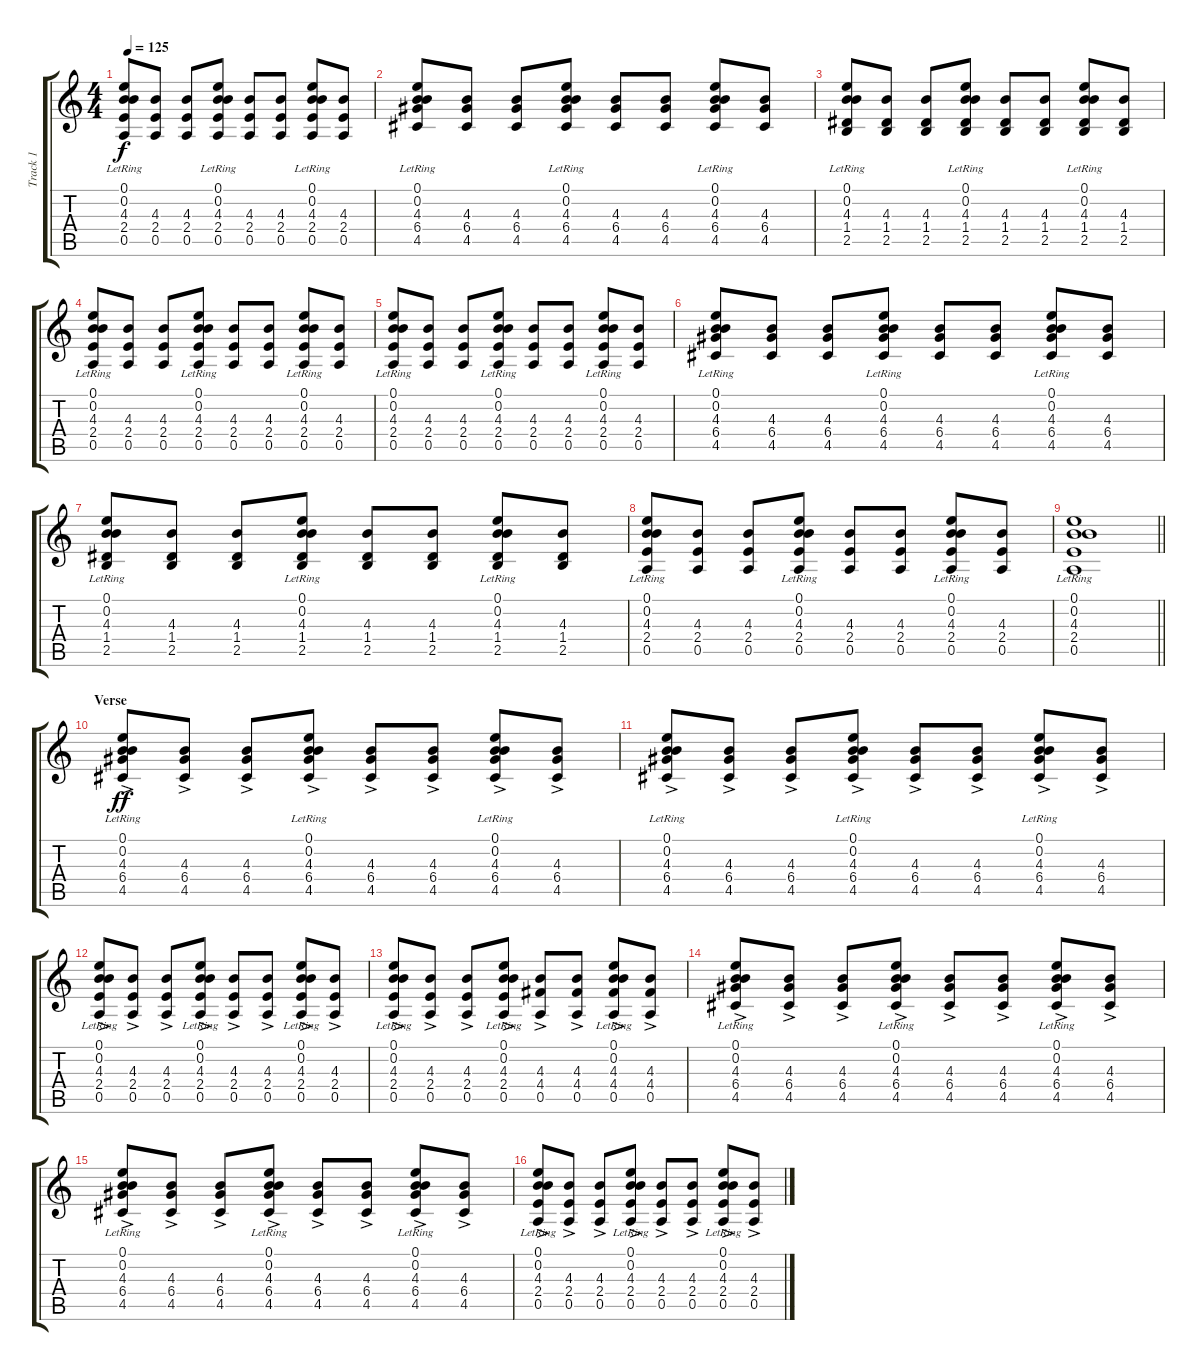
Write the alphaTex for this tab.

\track ("Track 1" "Track 1") {instrument acousticguitarsteel}
\staff {score tabs}
\tuning (E4 B3 G3 D3 A2 E2) {hide}
\ts (4 4)
\tempo 125
\clef g2
\ks c
(0.1{lr} 0.2{lr} 4.3 2.4 0.5).8{dy f} (4.3 2.4 0.5).8 (4.3 2.4 0.5).8 (0.1{lr} 0.2{lr} 4.3 2.4 0.5).8 (4.3 2.4 0.5).8 (4.3 2.4 0.5).8 (0.1{lr} 0.2{lr} 4.3 2.4 0.5).8 (4.3 2.4 0.5).8 |
(0.1{lr} 0.2{lr} 4.3 6.4 4.5).8 (4.3 6.4 4.5).8 (4.3 6.4 4.5).8 (0.1{lr} 0.2{lr} 4.3 6.4 4.5).8 (4.3 6.4 4.5).8 (4.3 6.4 4.5).8 (0.1{lr} 0.2{lr} 4.3 6.4 4.5).8 (4.3 6.4 4.5).8 |
(0.1{lr} 0.2{lr} 4.3 1.4 2.5).8 (4.3 1.4 2.5).8 (4.3 1.4 2.5).8 (0.1{lr} 0.2{lr} 4.3 1.4 2.5).8 (4.3 1.4 2.5).8 (4.3 1.4 2.5).8 (0.1{lr} 0.2{lr} 4.3 1.4 2.5).8 (4.3 1.4 2.5).8 |
(0.1{lr} 0.2{lr} 4.3 2.4 0.5).8 (4.3 2.4 0.5).8 (4.3 2.4 0.5).8 (0.1{lr} 0.2{lr} 4.3 2.4 0.5).8 (4.3 2.4 0.5).8 (4.3 2.4 0.5).8 (0.1{lr} 0.2{lr} 4.3 2.4 0.5).8 (4.3 2.4 0.5).8 |
(0.1{lr} 0.2{lr} 4.3 2.4 0.5).8 (4.3 2.4 0.5).8 (4.3 2.4 0.5).8 (0.1{lr} 0.2{lr} 4.3 2.4 0.5).8 (4.3 2.4 0.5).8 (4.3 2.4 0.5).8 (0.1{lr} 0.2{lr} 4.3 2.4 0.5).8 (4.3 2.4 0.5).8 |
(0.1{lr} 0.2{lr} 4.3 6.4 4.5).8 (4.3 6.4 4.5).8 (4.3 6.4 4.5).8 (0.1{lr} 0.2{lr} 4.3 6.4 4.5).8 (4.3 6.4 4.5).8 (4.3 6.4 4.5).8 (0.1{lr} 0.2{lr} 4.3 6.4 4.5).8 (4.3 6.4 4.5).8 |
(0.1{lr} 0.2{lr} 4.3 1.4 2.5).8 (4.3 1.4 2.5).8 (4.3 1.4 2.5).8 (0.1{lr} 0.2{lr} 4.3 1.4 2.5).8 (4.3 1.4 2.5).8 (4.3 1.4 2.5).8 (0.1{lr} 0.2{lr} 4.3 1.4 2.5).8 (4.3 1.4 2.5).8 |
(0.1{lr} 0.2{lr} 4.3 2.4 0.5).8 (4.3 2.4 0.5).8 (4.3 2.4 0.5).8 (0.1{lr} 0.2{lr} 4.3 2.4 0.5).8 (4.3 2.4 0.5).8 (4.3 2.4 0.5).8 (0.1{lr} 0.2{lr} 4.3 2.4 0.5).8 (4.3 2.4 0.5).8 |
\barLineRight lightlight
(0.1{lr} 0.2{lr} 4.3 2.4 0.5).1{volume 16} |
\section ("" "Verse")
(0.1{lr} 0.2{lr} 4.3 6.4 4.5{ac}).8{dy ff} (4.3 6.4 4.5{ac}).8 (4.3 6.4 4.5{ac}).8 (0.1{lr} 0.2{lr} 4.3 6.4 4.5{ac}).8 (4.3 6.4 4.5{ac}).8 (4.3 6.4 4.5{ac}).8 (0.1{lr} 0.2{lr} 4.3 6.4 4.5{ac}).8 (4.3 6.4 4.5{ac}).8 |
(0.1{lr} 0.2{lr} 4.3 6.4 4.5{ac}).8 (4.3 6.4 4.5{ac}).8 (4.3 6.4 4.5{ac}).8 (0.1{lr} 0.2{lr} 4.3 6.4 4.5{ac}).8 (4.3 6.4 4.5{ac}).8 (4.3 6.4 4.5{ac}).8 (0.1{lr} 0.2{lr} 4.3 6.4 4.5{ac}).8 (4.3 6.4 4.5{ac}).8 |
(0.1{lr} 0.2{lr} 4.3 2.4{ac} 0.5).8 (4.3 2.4{ac} 0.5).8 (4.3 2.4{ac} 0.5).8 (0.1{lr} 0.2{lr} 4.3 2.4{ac} 0.5).8 (4.3 2.4{ac} 0.5).8 (4.3 2.4{ac} 0.5).8 (0.1{lr} 0.2{lr} 4.3 2.4{ac} 0.5).8 (4.3 2.4{ac} 0.5).8 |
(0.1{lr} 0.2{lr} 4.3 2.4{ac} 0.5).8 (4.3 2.4{ac} 0.5).8 (4.3 2.4{ac} 0.5).8 (0.1{lr} 0.2{lr} 4.3 2.4{ac} 0.5).8 (4.3 4.4{ac} 0.5).8 (4.3 4.4{ac} 0.5).8 (0.1{lr} 0.2{lr} 4.3 4.4{ac} 0.5).8 (4.3 4.4{ac} 0.5).8 |
(0.1{lr} 0.2{lr} 4.3 6.4 4.5{ac}).8 (4.3 6.4 4.5{ac}).8 (4.3 6.4 4.5{ac}).8 (0.1{lr} 0.2{lr} 4.3 6.4 4.5{ac}).8 (4.3 6.4 4.5{ac}).8 (4.3 6.4 4.5{ac}).8 (0.1{lr} 0.2{lr} 4.3 6.4 4.5{ac}).8 (4.3 6.4 4.5{ac}).8 |
(0.1{lr} 0.2{lr} 4.3 6.4 4.5{ac}).8 (4.3 6.4 4.5{ac}).8 (4.3 6.4 4.5{ac}).8 (0.1{lr} 0.2{lr} 4.3 6.4 4.5{ac}).8 (4.3 6.4 4.5{ac}).8 (4.3 6.4 4.5{ac}).8 (0.1{lr} 0.2{lr} 4.3 6.4 4.5{ac}).8 (4.3 6.4 4.5{ac}).8 |
(0.1{lr} 0.2{lr} 4.3 2.4{ac} 0.5).8 (4.3 2.4{ac} 0.5).8 (4.3 2.4{ac} 0.5).8 (0.1{lr} 0.2{lr} 4.3 2.4{ac} 0.5).8 (4.3 2.4{ac} 0.5).8 (4.3 2.4{ac} 0.5).8 (0.1{lr} 0.2{lr} 4.3 2.4{ac} 0.5).8 (4.3 2.4{ac} 0.5).8
